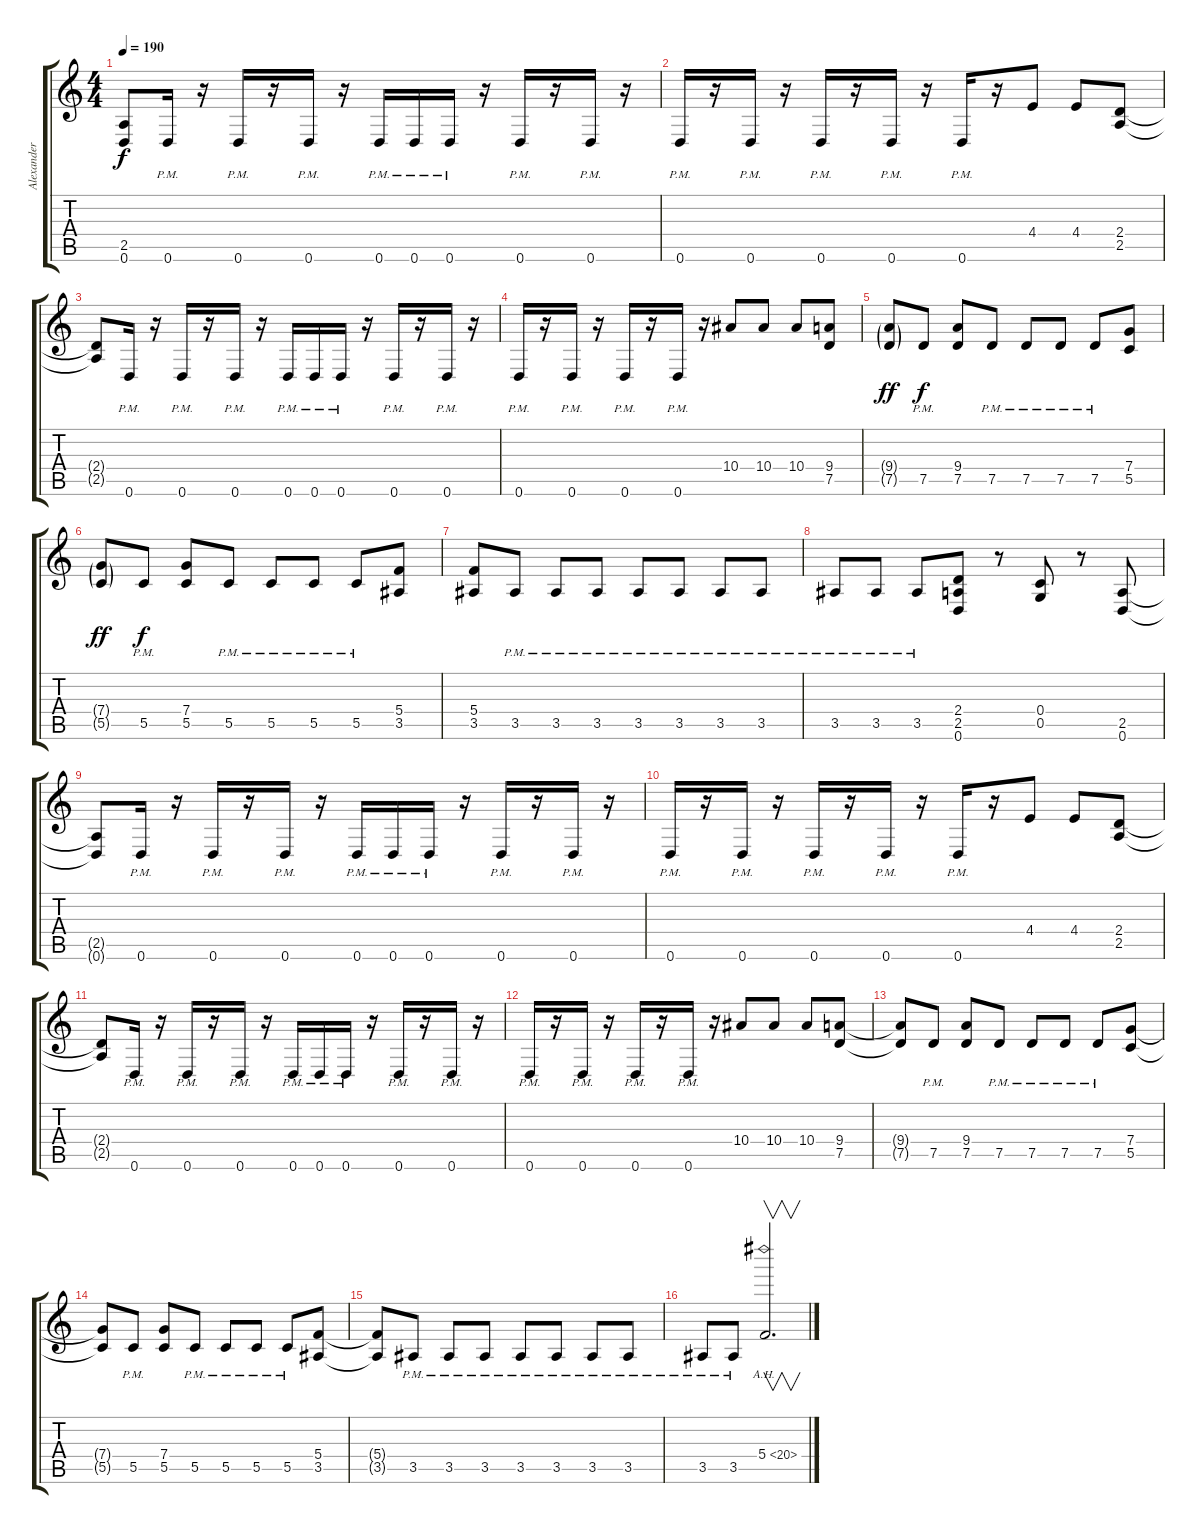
\track ("Alexander Kuoppala" "Alexander ") {instrument distortionguitar}
\staff {score tabs}
\tuning (D4 A3 F3 C3 G2 D2) {hide}
\ts (4 4)
\tempo 190
\clef g2
\ks c
(2.5 0.6{t}).8{dy f} 0.6{pm}.16 r.16 0.6{pm}.16 r.16 0.6{pm}.16 r.16 0.6{pm}.16 0.6{pm}.16 0.6{pm}.16 r.16 0.6{pm}.16 r.16 0.6{pm}.16 r.16 |
0.6{pm}.16 r.16 0.6{pm}.16 r.16 0.6{pm}.16 r.16 0.6{pm}.16 r.16 0.6{pm}.16 r.16 4.4.8 4.4.8 (2.4 2.5).8 |
(2.4{t} 2.5{t}).8 0.6{pm}.16 r.16 0.6{pm}.16 r.16 0.6{pm}.16 r.16 0.6{pm}.16 0.6{pm}.16 0.6{pm}.16 r.16 0.6{pm}.16 r.16 0.6{pm}.16 r.16 |
0.6{pm}.16 r.16 0.6{pm}.16 r.16 0.6{pm}.16 r.16 0.6{pm}.16 r.16 10.4.8 10.4.8 10.4.8 (9.4 7.5).8 |
(9.4{g} 7.5{g}).8{dy ff} 7.5{pm}.8{dy f} (9.4 7.5).8 7.5{pm}.8 7.5{pm}.8 7.5{pm}.8 7.5{pm}.8 (7.4 5.5).8 |
(7.4{g} 5.5{g}).8{dy ff} 5.5{pm}.8{dy f} (7.4 5.5).8 5.5{pm}.8 5.5{pm}.8 5.5{pm}.8 5.5{pm}.8 (5.4 3.5).8 |
(5.4 3.5).8 3.5{pm}.8 3.5{pm}.8 3.5{pm}.8 3.5{pm}.8 3.5{pm}.8 3.5{pm}.8 3.5{pm}.8 |
3.5{pm}.8 3.5{pm}.8 3.5{pm}.8 (2.4 2.5 0.6).8 r.8 (0.4 0.5).8 r.8 (2.5 0.6).8 |
(2.5{t} 0.6{t}).8 0.6{pm}.16 r.16 0.6{pm}.16 r.16 0.6{pm}.16 r.16 0.6{pm}.16 0.6{pm}.16 0.6{pm}.16 r.16 0.6{pm}.16 r.16 0.6{pm}.16 r.16 |
0.6{pm}.16 r.16 0.6{pm}.16 r.16 0.6{pm}.16 r.16 0.6{pm}.16 r.16 0.6{pm}.16 r.16 4.4.8 4.4.8 (2.4 2.5).8 |
(2.4{t} 2.5{t}).8 0.6{pm}.16 r.16 0.6{pm}.16 r.16 0.6{pm}.16 r.16 0.6{pm}.16 0.6{pm}.16 0.6{pm}.16 r.16 0.6{pm}.16 r.16 0.6{pm}.16 r.16 |
0.6{pm}.16 r.16 0.6{pm}.16 r.16 0.6{pm}.16 r.16 0.6{pm}.16 r.16 10.4.8 10.4.8 10.4.8 (9.4 7.5).8 |
(9.4{t} 7.5{t}).8 7.5{pm}.8 (9.4 7.5).8 7.5{pm}.8 7.5{pm}.8 7.5{pm}.8 7.5{pm}.8 (7.4 5.5).8 |
(7.4{t} 5.5{t}).8 5.5{pm}.8 (7.4 5.5).8 5.5{pm}.8 5.5{pm}.8 5.5{pm}.8 5.5{pm}.8 (5.4 3.5).8 |
(5.4{t} 3.5{t}).8 3.5{pm}.8 3.5{pm}.8 3.5{pm}.8 3.5{pm}.8 3.5{pm}.8 3.5{pm}.8 3.5{pm}.8 |
3.5{pm}.8 3.5{pm}.8 5.4{ah 15}.2{v d}
